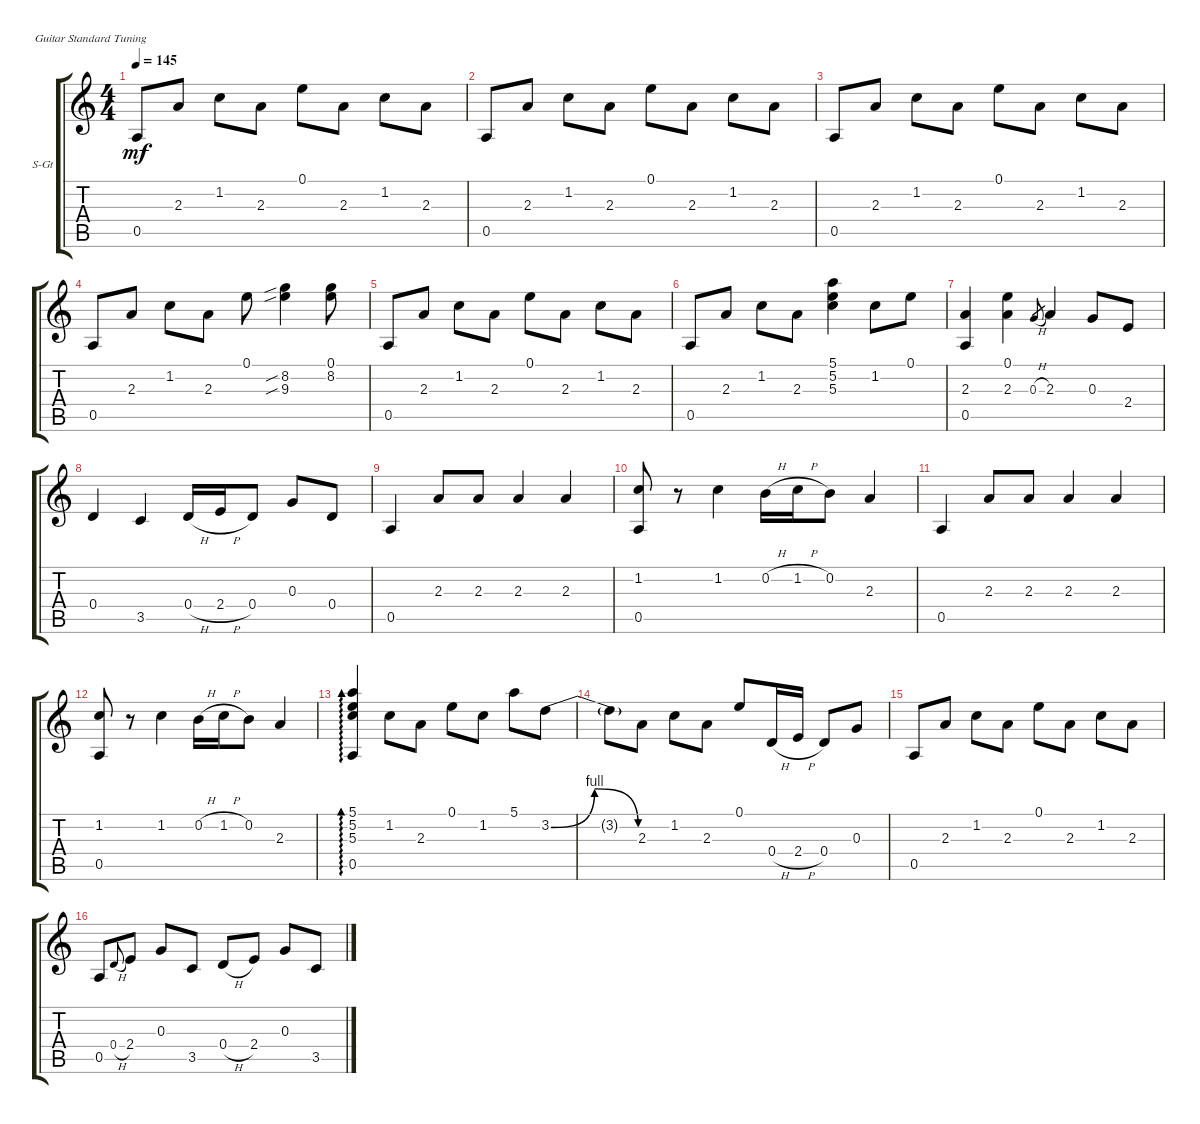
\defaultSystemsLayout 4
\bracketExtendMode groupsimilarinstruments
\firstSystemTrackNameOrientation horizontal
\otherSystemsTrackNameOrientation horizontal
\track ("Steel Guitar" "S-Gt") {instrument acousticguitarsteel}
\staff {score tabs}
\tuning (E4 B3 G3 D3 A2 E2)
\ts (4 4)
\tempo 145
\clef g2
\ks c
0.5.8{dy mf instrument acousticguitarsteel} 2.3.8 1.2.8 2.3.8 0.1.8 2.3.8 1.2.8 2.3.8 |
0.5.8 2.3.8 1.2.8 2.3.8 0.1.8 2.3.8 1.2.8 2.3.8 |
0.5.8 2.3.8 1.2.8 2.3.8 0.1.8 2.3.8 1.2.8 2.3.8 |
0.5.8 2.3.8 1.2.8 2.3.8 0.1.8 (9.3{sib} 8.2{sib}).4 (0.1 8.2).8 |
0.5.8 2.3.8 1.2.8 2.3.8 0.1.8 2.3.8 1.2.8 2.3.8 |
0.5.8 2.3.8 1.2.8 2.3.8 (5.1 5.2 5.3).4 1.2.8 0.1.8 |
(0.5 2.3).4 (0.1 2.3).4 0.3{h}.8{gr} 2.3.4 0.3.8 2.4.8 |
0.4.4 3.5.4 0.4{h}.16 2.4{h}.16 0.4.8 0.3.8 0.4.8 |
0.5.4 2.3.8 2.3.8 2.3.4 2.3.4 |
(0.5 1.2).8 r.8 1.2.4 0.2{h}.16 1.2{h}.16 0.2.8 2.3.4 |
0.5.4 2.3.8 2.3.8 2.3.4 2.3.4 |
(0.5 1.2).8 r.8 1.2.4 0.2{h}.16 1.2{h}.16 0.2.8 2.3.4 |
(5.1 5.2 5.3 0.5).4{ad 0} 1.2.8 2.3.8 0.1.8 1.2.8 5.1.8 3.2{be (bendrelease 0 0 10.2 4 20.4 4 30 0)}.8 |
3.2{t}.8 2.3.8 1.2.8 2.3.8 0.1.8 0.4{h}.16 2.4{h}.16 0.4.8 0.3.8 |
0.5.8 2.3.8 1.2.8 2.3.8 0.1.8 2.3.8 1.2.8 2.3.8 |
0.5.8 0.4{h}.8{gr onbeat} 2.4.8 0.3.8 3.5.8 0.4{h}.8 2.4.8 0.3.8 3.5.8
